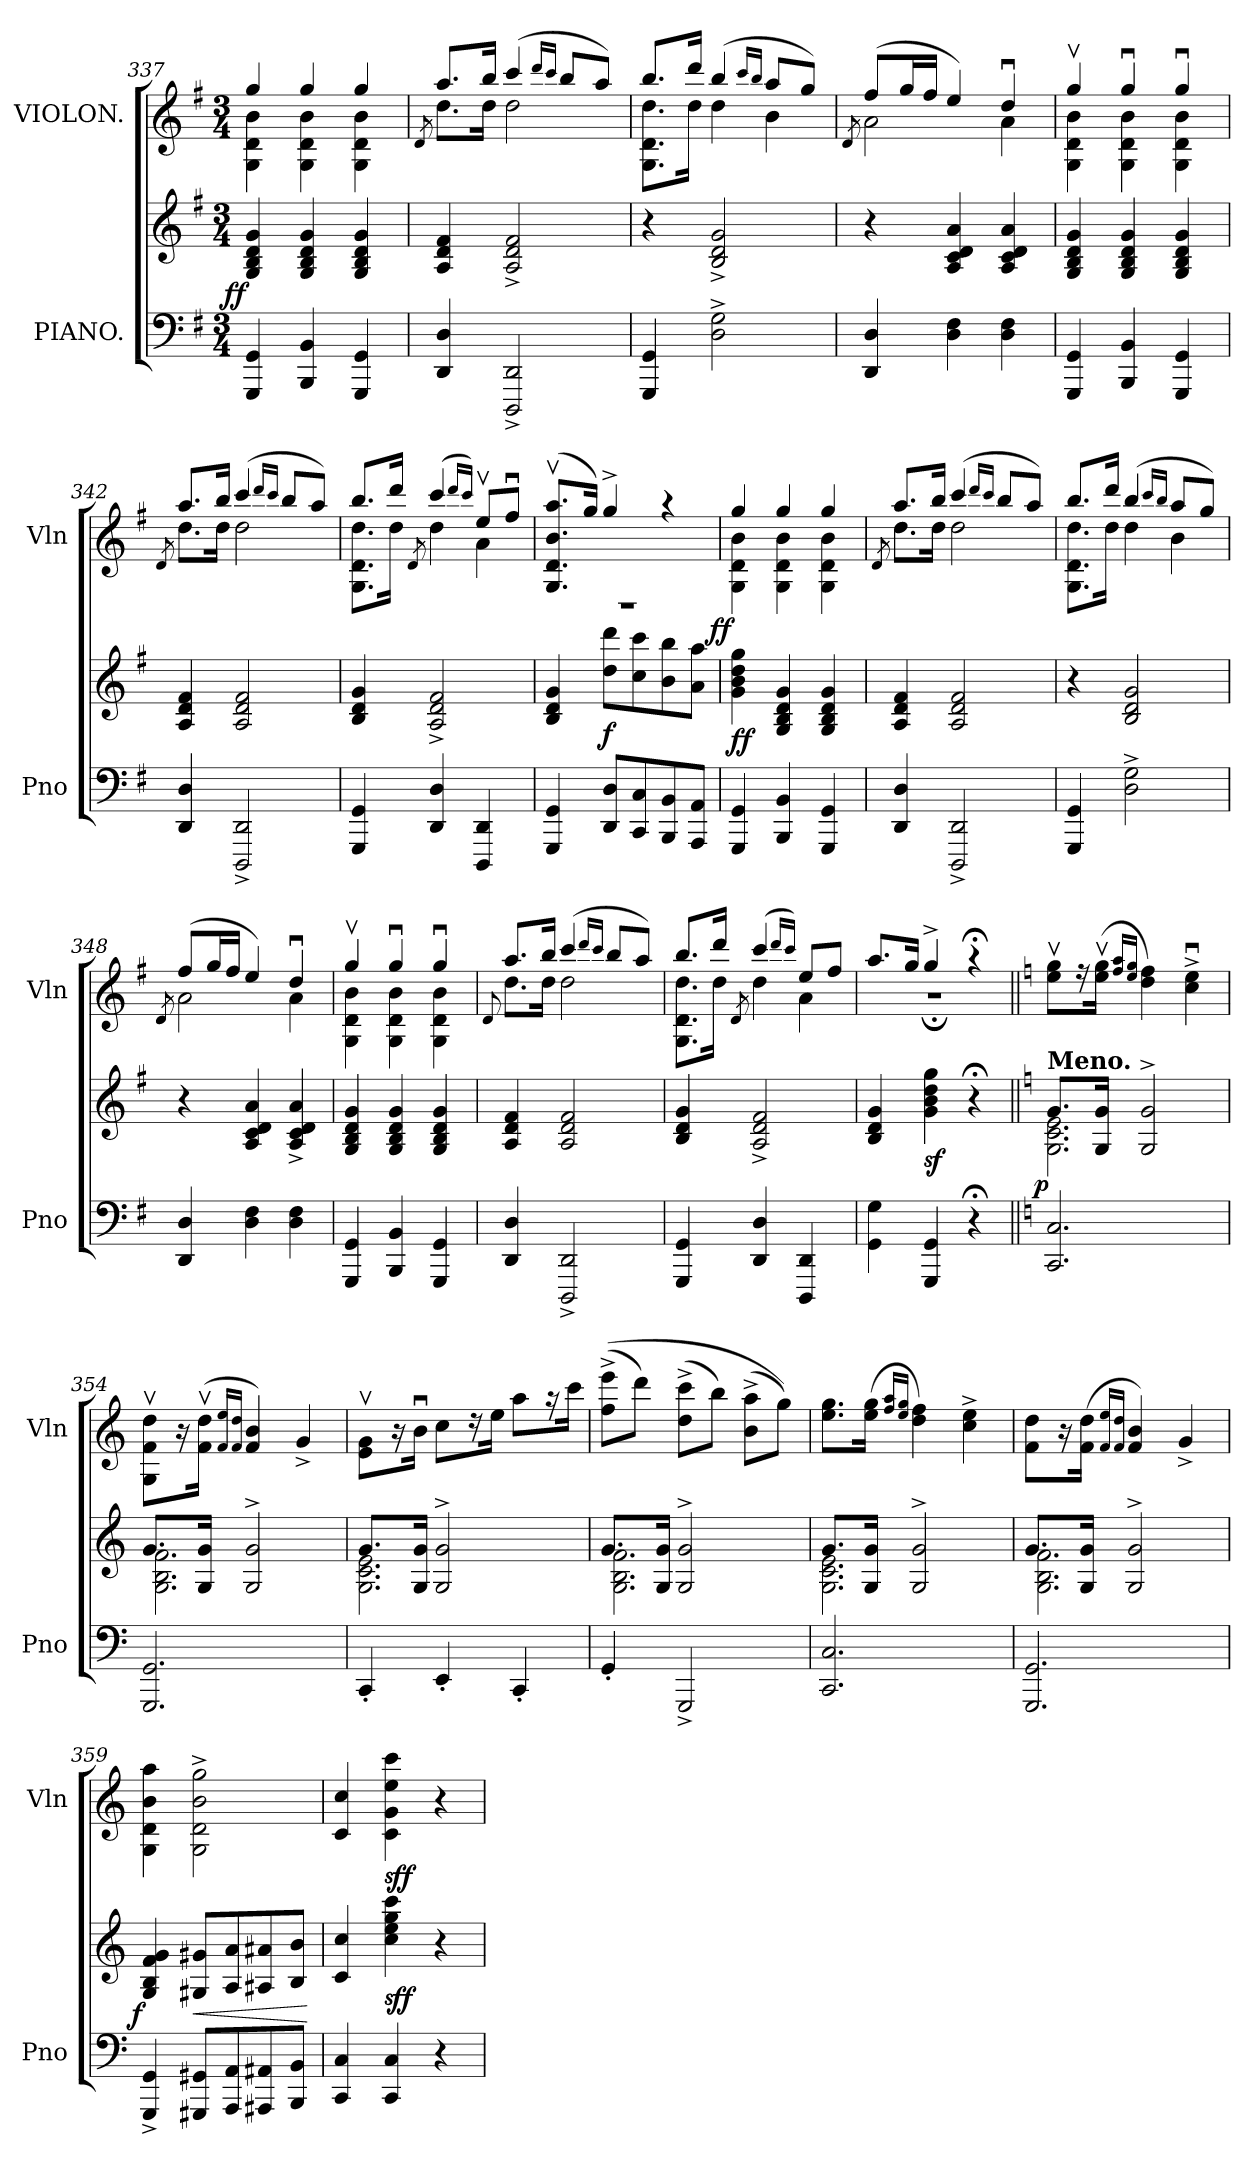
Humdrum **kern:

**kern	**kern	**dynam	**kern	**dynam
*part2	*part2	*part2	*part1	*part1
*staff3	*staff2	*staff2/3	*staff1	*staff1
*I"PIANO.	*	*	*I"VIOLON.	*
*I'Pno	*	*	*I'Vln	*
*clefF4	*clefG2	*	*clefG2	*
*k[f#]	*k[f#]	*	*k[f#]	*
*M3/4	*M3/4	*	*M3/4	*
=337	=337	=337	=337	=337
*	*	*	*^	*
!	!	!LO:DY:rj	!	!	!
4GGG/ 4GG/	4G/ 4B/ 4d/ 4g/	ff	4gg/	4G\ 4d\ 4b\	.
4BBB/ 4BB/	4G/ 4B/ 4d/ 4g/	.	4gg/	4G\ 4d\ 4b\	.
4GGG/ 4GG/	4G/ 4B/ 4d/ 4g/	.	4gg/	4G\ 4d\ 4b\	.
=338	=338	=338	=338	=338	=338
.	.	.	.	8qd/	.
4DD/ 4D/	4A/ 4d/ 4f#/	.	8.aa/L	8.dd\L	.
.	.	.	16bb/Jk	16dd\Jk	.
2DDD^/ 2DD^/	2A^/ 2d^/ 2f#^/	.	(4ccc/	2dd\	.
.	.	.	16qqddd/LL	.	.
.	.	.	16qqccc/JJ	.	.
.	.	.	8bb/L	.	.
.	.	.	8aa/J)	.	.
=339	=339	=339	=339	=339	=339
4GGG/ 4GG/	4r	.	8.bb/L	8.G\ 8.d\ 8.dd\L	.
.	.	.	16ddd/Jk	16dd\Jk	.
2D^\ 2G^\	2B^/ 2d^/ 2g^/	.	(4bb/	4dd\	.
.	.	.	16qqccc/LL	.	.
.	.	.	16qqbb/JJ	.	.
.	.	.	8aa/L	4b\	.
.	.	.	8gg/J)	.	.
=340	=340	=340	=340	=340	=340
.	.	.	.	8qd/	.
4DD/ 4D/	4r	.	(8ff#/L	2a\	.
.	.	.	16gg/L	.	.
.	.	.	16ff#/JJ	.	.
4D\ 4F#\	4A/ 4c/ 4d/ 4a/	.	4ee/)	.	.
4D\ 4F#\	4A/ 4c/ 4d/ 4a/	.	4ddu/	4a\	.
=341	=341	=341	=341	=341	=341
4GGG/ 4GG/	4G/ 4B/ 4d/ 4g/	.	4ggv/	4G\ 4d\ 4b\	.
4BBB/ 4BB/	4G/ 4B/ 4d/ 4g/	.	4ggu/	4G\ 4d\ 4b\	.
4GGG/ 4GG/	4G/ 4B/ 4d/ 4g/	.	4ggu/	4G\ 4d\ 4b\	.
=342	=342	=342	=342	=342	=342
.	.	.	.	8qd/	.
4DD/ 4D/	4A/ 4d/ 4f#/	.	8.aa/L	8.dd\L	.
.	.	.	16bb/Jk	16dd\Jk	.
2DDD^>/ 2DD^>/	2A/ 2d/ 2f#/	.	(4ccc/	2dd\	.
.	.	.	16qqddd/LL	.	.
.	.	.	16qqccc/JJ	.	.
.	.	.	8bb/L	.	.
.	.	.	8aa/J)	.	.
=343	=343	=343	=343	=343	=343
4GGG/ 4GG/	4B/ 4d/ 4g/	.	8.bb/L	8.G\ 8.d\ 8.dd\L	.
.	.	.	16ddd/Jk	16dd\Jk	.
.	.	.	.	8qd/	.
4DD/ 4D/	2A^/ 2d^/ 2f#^/	.	(4ccc/	4dd\	.
.	.	.	16qqddd/LL	.	.
.	.	.	16qqccc/JJ)	.	.
4DDD/ 4DD/	.	.	8eev/L	4a\	.
.	.	.	8ff#u/J	.	.
=344	=344	=344	=344	=344	=344
4GGG/ 4GG/	4B/ 4d/ 4g/	.	(8.Gv/ 8.dv/ 8.bv/ 8.aav/L	2.r	.
.	.	.	16gg/Jk)	.	.
8DD/ 8D/L	8dd\ 8ddd\L	f	4gg^</	.	.
8CC/ 8C/	8cc\ 8ccc\	.	.	.	.
8BBB/ 8BB/	8b\ 8bb\	.	4r	.	.
8AAA/ 8AA/J	8a\ 8aa\J	.	.	.	.
=345	=345	=345	=345	=345	=345
!	!	!	!	!	!LO:DY:rj
4GGG/ 4GG/	4g\ 4b\ 4dd\ 4gg\	ff	4gg/	4G\ 4d\ 4b\	ff
4BBB/ 4BB/	4G/ 4B/ 4d/ 4g/	.	4gg/	4G\ 4d\ 4b\	.
4GGG/ 4GG/	4G/ 4B/ 4d/ 4g/	.	4gg/	4G\ 4d\ 4b\	.
=346	=346	=346	=346	=346	=346
.	.	.	.	8qd/	.
4DD/ 4D/	4A/ 4d/ 4f#/	.	8.aa/L	8.dd\L	.
.	.	.	16bb/Jk	16dd\Jk	.
2DDD^>/ 2DD^>/	2A/ 2d/ 2f#/	.	(4ccc/	2dd\	.
.	.	.	16qqddd/LL	.	.
.	.	.	16qqccc/JJ	.	.
.	.	.	8bb/L	.	.
.	.	.	8aa/J)	.	.
=347	=347	=347	=347	=347	=347
4GGG/ 4GG/	4r	.	8.bb/L	8.G\ 8.d\ 8.dd\L	.
.	.	.	16ddd/Jk	16dd\Jk	.
2D^\ 2G^\	2B/ 2d/ 2g/	.	(4bb/	4dd\	.
.	.	.	16qqccc/LL	.	.
.	.	.	16qqbb/JJ	.	.
.	.	.	8aa/L	4b\	.
.	.	.	8gg/J)	.	.
=348	=348	=348	=348	=348	=348
.	.	.	.	8qd/	.
4DD/ 4D/	4r	.	(8ff#/L	2a\	.
.	.	.	16gg/L	.	.
.	.	.	16ff#/JJ	.	.
4D\ 4F#\	4A/ 4c/ 4d/ 4a/	.	4ee/)	.	.
4D\ 4F#\	4A^/ 4c^/ 4d^/ 4a^/	.	4ddu/	4a\	.
=349	=349	=349	=349	=349	=349
4GGG/ 4GG/	4G/ 4B/ 4d/ 4g/	.	4ggv/	4G\ 4d\ 4b\	.
4BBB/ 4BB/	4G/ 4B/ 4d/ 4g/	.	4ggu/	4G\ 4d\ 4b\	.
4GGG/ 4GG/	4G/ 4B/ 4d/ 4g/	.	4ggu/	4G\ 4d\ 4b\	.
=350	=350	=350	=350	=350	=350
.	.	.	.	8qqd/	.
4DD/ 4D/	4A/ 4d/ 4f#/	.	8.aa/L	8.dd\L	.
.	.	.	16bb/Jk	16dd\Jk	.
2DDD^>/ 2DD^>/	2A/ 2d/ 2f#/	.	(4ccc/	2dd\	.
.	.	.	16qqddd/LL	.	.
.	.	.	16qqccc/JJ	.	.
.	.	.	8bb/L	.	.
.	.	.	8aa/J)	.	.
=351	=351	=351	=351	=351	=351
4GGG/ 4GG/	4B/ 4d/ 4g/	.	8.bb/L	8.G\ 8.d\ 8.dd\L	.
.	.	.	16ddd/Jk	16dd\Jk	.
.	.	.	.	8qd/	.
4DD/ 4D/	2A^/ 2d^/ 2f#^/	.	(4ccc/	4dd\	.
.	.	.	16qqddd/LL	.	.
.	.	.	16qqccc/JJ)	.	.
4DDD/ 4DD/	.	.	8ee/L	4a\	.
.	.	.	8ff#/J	.	.
=352	=352	=352	=352	=352	=352
4GG\ 4G\	4B/ 4d/ 4g/	.	8.aa/L	2.r;<	.
.	.	.	16gg/Jk	.	.
4GGG/ 4GG/	4g\ 4b\ 4dd\ 4gg\	sf	4gg^</	.	.
4r;<	4r;<	.	4r;<	.	.
*	*	*	*v	*v	*
=353||	=353||	=353||	=353||	=353||
*k[]	*k[]	*	*k[]	*
*	*^	*	*	*
!	!LO:TX:a:B:t=Meno.	!	!	!	!
!	!	!	!LO:DY:rj	!	!
2.CC/ 2.C/	8.g/L	2.G\ 2.c\ 2.e\	p	8eev\ 8ggv\L	.
.	.	.	.	16r	.
.	16G/ 16g/Jk	.	.	(16eev\ 16ggv\Jk	.
.	.	.	.	16qqff/ 16qqaa/LL	.
.	.	.	.	16qqee/ 16qqgg/JJ	.
.	2G^/ 2g^/	.	.	4dd\ 4ff\)	.
.	.	.	.	4cc^<u\ 4ee^<u\	.
=354	=354	=354	=354	=354	=354
2.GGG/ 2.GG/	8.g/L	2.G\ 2.B\ 2.f\	.	8Gv\ 8fv\ 8ddv\L	.
.	.	.	.	16r	.
.	16G/ 16g/Jk	.	.	(>16fv\ 16ddv\Jk	.
.	.	.	.	16qqf/ 16qqee/LL	.
.	.	.	.	16qqf/ 16qqdd/JJ	.
.	2G^/ 2g^/	.	.	4f/ 4b/)	.
.	.	.	.	4g^/	.
=355	=355	=355	=355	=355	=355
4CC'/	8.g/L	2.G\ 2.c\ 2.e\	.	8ev\ 8gv\L	.
.	.	.	.	16r	.
.	16G/ 16g/Jk	.	.	16bu\Jk	.
4EE'/	2G^/ 2g^/	.	.	8cc\L	.
.	.	.	.	16r	.
.	.	.	.	16ee\Jk	.
4CC'/	.	.	.	8aa\L	.
.	.	.	.	16r	.
.	.	.	.	16ccc\Jk	.
=356	=356	=356	=356	=356	=356
4GG'/	8.g/L	2.G\ 2.B\ 2.f\	.	((8ff^<\ 8eee^<\L	.
.	.	.	.	8ddd\J)	.
.	16G/ 16g/Jk	.	.	.	.
2GGG^>/	2G^/ 2g^/	.	.	(8dd^<\ 8ccc^<\L	.
.	.	.	.	8bb\J)	.
.	.	.	.	(8b^<\ 8aa^<\L	.
.	.	.	.	8gg\J))	.
=357	=357	=357	=357	=357	=357
2.CC/ 2.C/	8.g/L	2.G\ 2.c\ 2.e\	.	8.ee\ 8.gg\L	.
.	16G/ 16g/Jk	.	.	(16ee\ 16gg\Jk	.
.	.	.	.	16qqff/ 16qqaa/LL	.
.	.	.	.	16qqee/ 16qqgg/JJ	.
.	2G^/ 2g^/	.	.	4dd\ 4ff\)	.
.	.	.	.	4cc^<\ 4ee^<\	.
=358	=358	=358	=358	=358	=358
2.GGG/ 2.GG/	8.g/L	2.G\ 2.B\ 2.f\	.	8f\ 8dd\L	.
.	.	.	.	16r	.
.	16G/ 16g/Jk	.	.	(16f\ 16dd\Jk	.
.	.	.	.	16qqf/ 16qqee/LL	.
.	.	.	.	16qqf/ 16qqdd/JJ	.
.	2G^/ 2g^/	.	.	4f/ 4b/)	.
.	.	.	.	4g^/	.
*	*v	*v	*	*	*
=359	=359	=359	=359	=359
!	!	!LO:DY:rj	!	!
4GGG^>/ 4GG^>/	4G/ 4B/ 4f/ 4g/	f	4G\ 4d\ 4b\ 4aa\	.
8GGG#X/ 8GG#X/L	8G#X/ 8g#X/L	<	2G^\ 2d^\ 2b^\ 2gg^\	.
8AAA/ 8AA/	8A/ 8a/	.	.	.
8AAA#X/ 8AA#X/	8A#X/ 8a#X/	.	.	.
8BBB/ 8BB/J	8B/ 8b/J	.	.	.
.	.	[	.	.
=360	=360	=360	=360	=360
4CC/ 4C/	4c/ 4cc/	.	4c/ 4cc/	.
4CC/ 4C/	4cc\ 4ee\ 4gg\ 4ccc\	sff	4c\ 4g\ 4ee\ 4ccc\	sff
4r	4r	.	4r	.
=	=	=	=	=
*-	*-	*-	*-	*-
